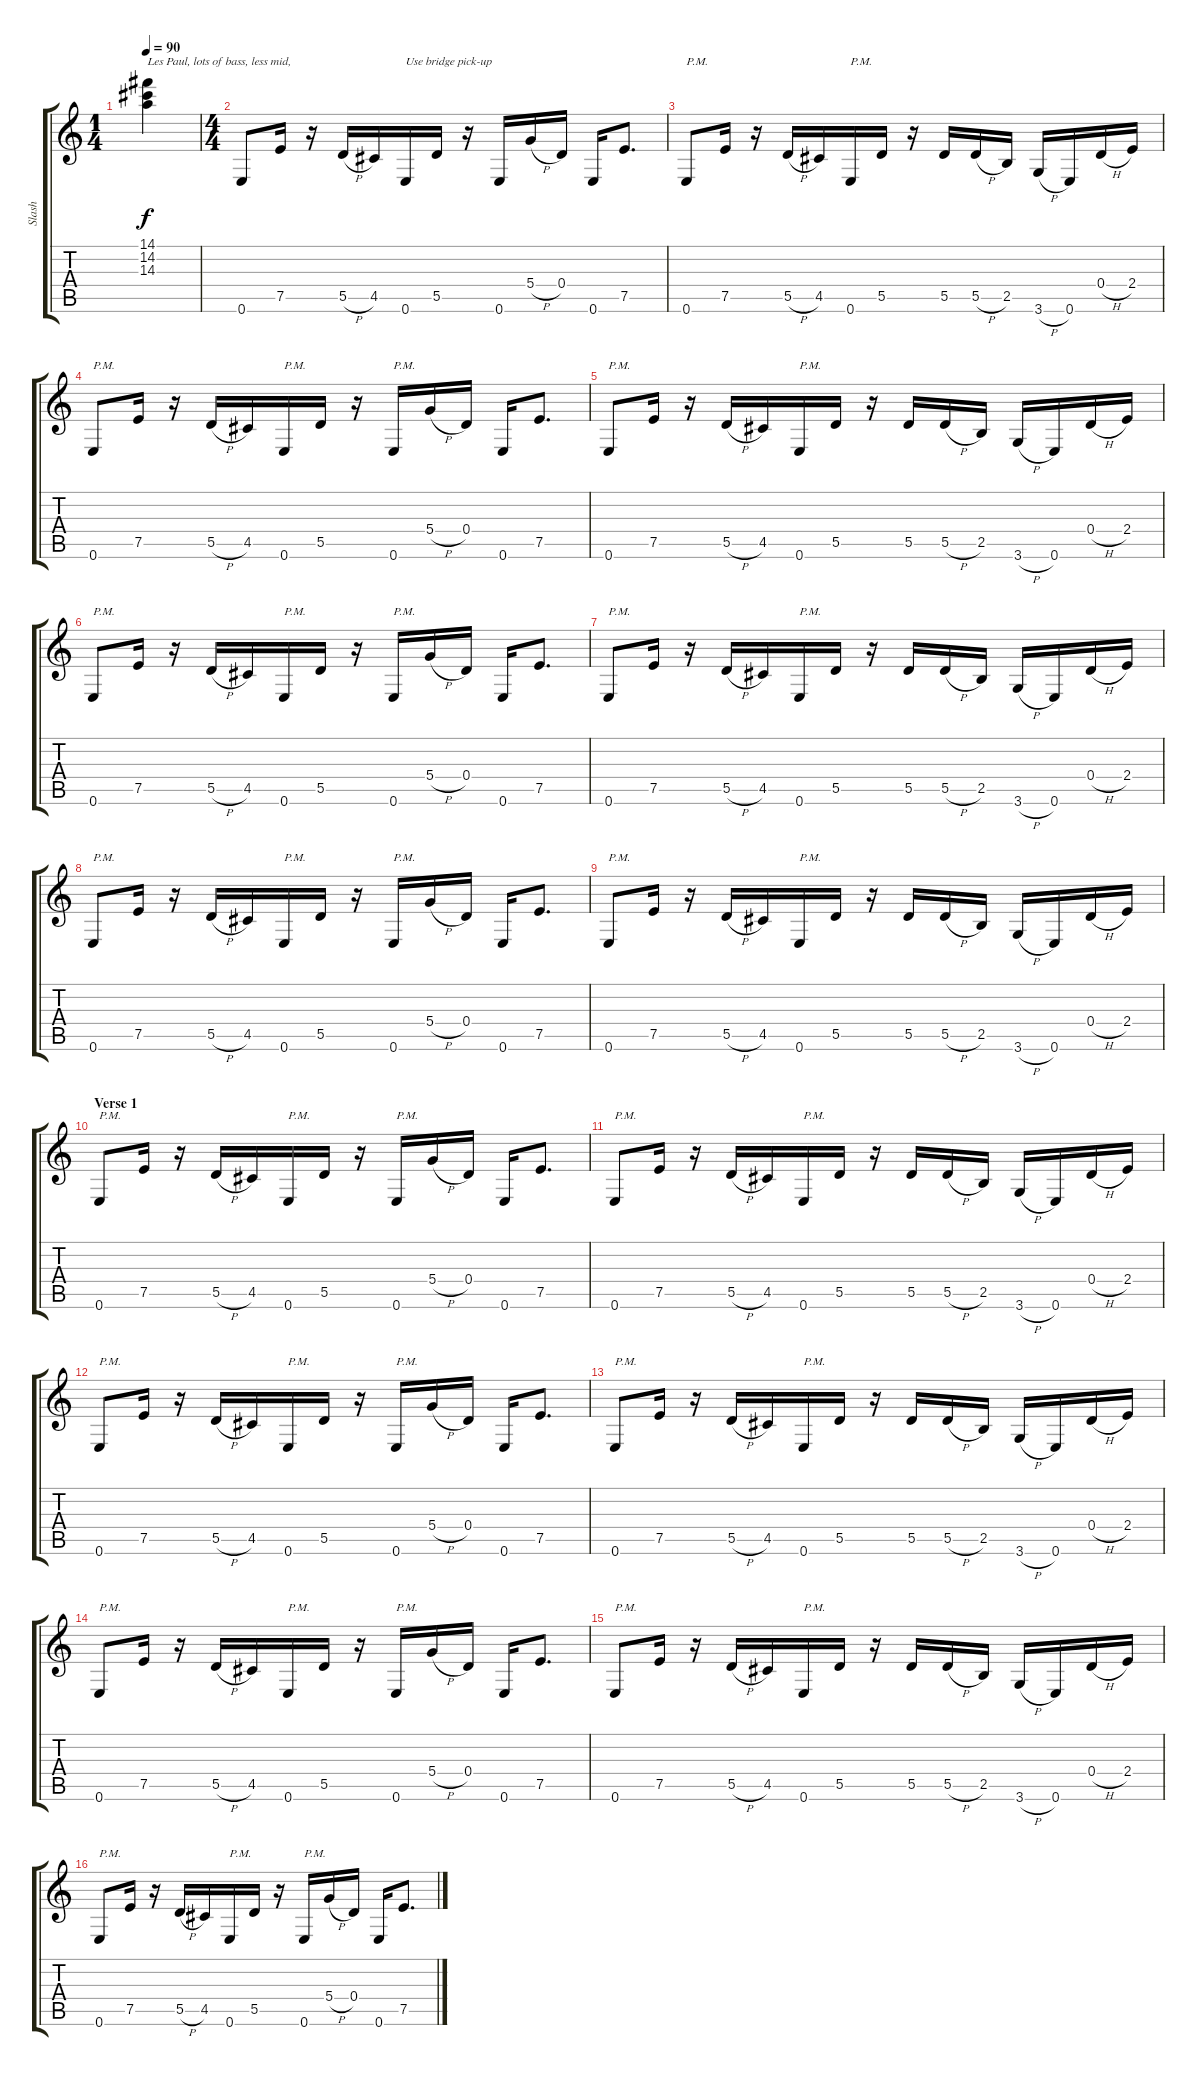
\track ("Slash" "Slash") {instrument overdrivenguitar}
\staff {score tabs}
\tuning (E4 B3 G3 D3 A2 E2) {hide}
\ts (1 4)
\tempo 90
\clef g2
\ks c
(14.1 14.2 14.3).4{txt "Les Paul, lots of bass, less mid," dy f instrument overdrivenguitar} |
\ts (4 4)
0.6.8 7.5.16 r.16 5.5{h}.16 4.5.16 0.6.16{txt "Use bridge pick-up"} 5.5.16 r.16 0.6.16 5.4{h}.16 0.4.16 0.6.16 7.5.8{d} |
0.6.8{txt "P.M."} 7.5.16 r.16 5.5{h}.16 4.5.16 0.6.16{txt "P.M."} 5.5.16 r.16 5.5.16 5.5{h}.16 2.5.16 3.6{h}.16 0.6.16 0.4{h}.16 2.4.16 |
0.6.8{txt "P.M."} 7.5.16 r.16 5.5{h}.16 4.5.16 0.6.16{txt "P.M."} 5.5.16 r.16 0.6.16{txt "P.M."} 5.4{h}.16 0.4.16 0.6.16 7.5.8{d} |
0.6.8{txt "P.M."} 7.5.16 r.16 5.5{h}.16 4.5.16 0.6.16{txt "P.M."} 5.5.16 r.16 5.5.16 5.5{h}.16 2.5.16 3.6{h}.16 0.6.16 0.4{h}.16 2.4.16 |
0.6.8{txt "P.M."} 7.5.16 r.16 5.5{h}.16 4.5.16 0.6.16{txt "P.M."} 5.5.16 r.16 0.6.16{txt "P.M."} 5.4{h}.16 0.4.16 0.6.16 7.5.8{d} |
0.6.8{txt "P.M."} 7.5.16 r.16 5.5{h}.16 4.5.16 0.6.16{txt "P.M."} 5.5.16 r.16 5.5.16 5.5{h}.16 2.5.16 3.6{h}.16 0.6.16 0.4{h}.16 2.4.16 |
0.6.8{txt "P.M."} 7.5.16 r.16 5.5{h}.16 4.5.16 0.6.16{txt "P.M."} 5.5.16 r.16 0.6.16{txt "P.M."} 5.4{h}.16 0.4.16 0.6.16 7.5.8{d} |
0.6.8{txt "P.M."} 7.5.16 r.16 5.5{h}.16 4.5.16 0.6.16{txt "P.M."} 5.5.16 r.16 5.5.16 5.5{h}.16 2.5.16 3.6{h}.16 0.6.16 0.4{h}.16 2.4.16 |
\section ("" "Verse 1")
0.6.8{txt "P.M."} 7.5.16 r.16 5.5{h}.16 4.5.16 0.6.16{txt "P.M."} 5.5.16 r.16 0.6.16{txt "P.M."} 5.4{h}.16 0.4.16 0.6.16 7.5.8{d} |
0.6.8{txt "P.M."} 7.5.16 r.16 5.5{h}.16 4.5.16 0.6.16{txt "P.M."} 5.5.16 r.16 5.5.16 5.5{h}.16 2.5.16 3.6{h}.16 0.6.16 0.4{h}.16 2.4.16 |
0.6.8{txt "P.M."} 7.5.16 r.16 5.5{h}.16 4.5.16 0.6.16{txt "P.M."} 5.5.16 r.16 0.6.16{txt "P.M."} 5.4{h}.16 0.4.16 0.6.16 7.5.8{d} |
0.6.8{txt "P.M."} 7.5.16 r.16 5.5{h}.16 4.5.16 0.6.16{txt "P.M."} 5.5.16 r.16 5.5.16 5.5{h}.16 2.5.16 3.6{h}.16 0.6.16 0.4{h}.16 2.4.16 |
0.6.8{txt "P.M."} 7.5.16 r.16 5.5{h}.16 4.5.16 0.6.16{txt "P.M."} 5.5.16 r.16 0.6.16{txt "P.M."} 5.4{h}.16 0.4.16 0.6.16 7.5.8{d} |
0.6.8{txt "P.M."} 7.5.16 r.16 5.5{h}.16 4.5.16 0.6.16{txt "P.M."} 5.5.16 r.16 5.5.16 5.5{h}.16 2.5.16 3.6{h}.16 0.6.16 0.4{h}.16 2.4.16 |
0.6.8{txt "P.M."} 7.5.16 r.16 5.5{h}.16 4.5.16 0.6.16{txt "P.M."} 5.5.16 r.16 0.6.16{txt "P.M."} 5.4{h}.16 0.4.16 0.6.16 7.5.8{d}
